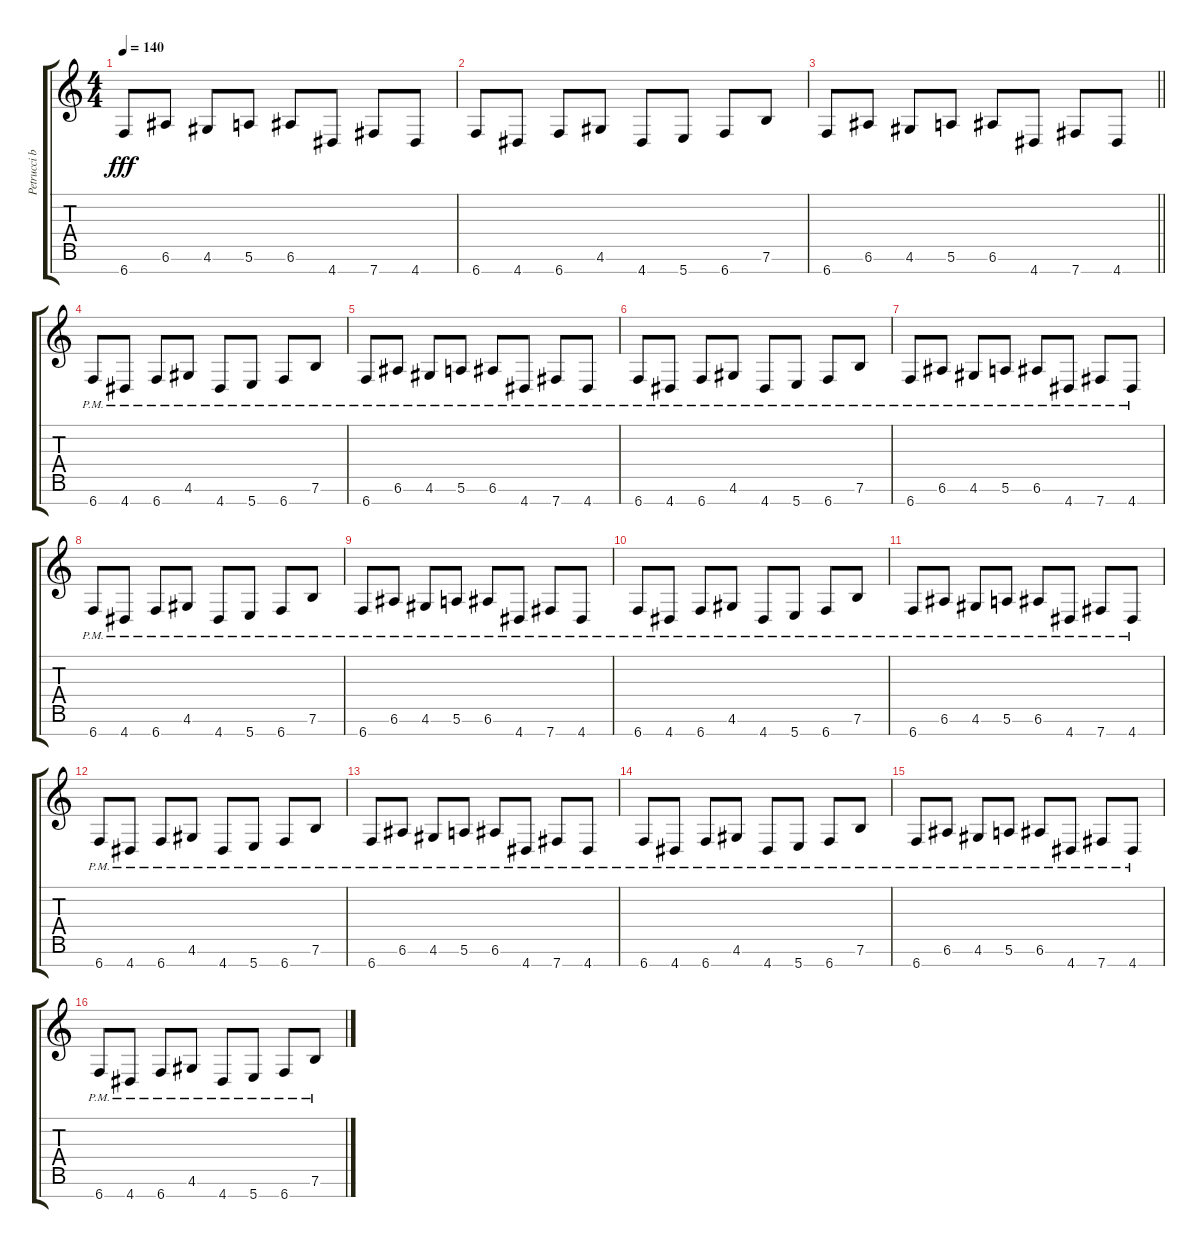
\track ("Petrucci base 1" "Petrucci b") {instrument distortionguitar}
\staff {score tabs}
\tuning (E4 B3 G3 D3 A2 E2 B1) {hide}
\ts (4 4)
\tempo 140
\clef g2
\ks c
6.7.8{dy fff} 6.6.8 4.6.8 5.6.8 6.6.8 4.7.8 7.7.8 4.7.8 |
6.7.8 4.7.8 6.7.8 4.6.8 4.7.8 5.7.8 6.7.8 7.6.8 |
\barLineRight lightlight
6.7.8 6.6.8 4.6.8 5.6.8 6.6.8 4.7.8 7.7.8 4.7.8 |
6.7{pm}.8{volume 10} 4.7{pm}.8 6.7{pm}.8 4.6{pm}.8 4.7{pm}.8 5.7{pm}.8 6.7{pm}.8 7.6{pm}.8 |
6.7{pm}.8 6.6{pm}.8 4.6{pm}.8 5.6{pm}.8 6.6{pm}.8 4.7{pm}.8 7.7{pm}.8 4.7{pm}.8 |
6.7{pm}.8 4.7{pm}.8 6.7{pm}.8 4.6{pm}.8 4.7{pm}.8 5.7{pm}.8 6.7{pm}.8 7.6{pm}.8 |
6.7{pm}.8 6.6{pm}.8 4.6{pm}.8 5.6{pm}.8 6.6{pm}.8 4.7{pm}.8 7.7{pm}.8 4.7{pm}.8 |
6.7{pm}.8 4.7{pm}.8 6.7{pm}.8 4.6{pm}.8 4.7{pm}.8 5.7{pm}.8 6.7{pm}.8 7.6{pm}.8 |
6.7{pm}.8 6.6{pm}.8 4.6{pm}.8 5.6{pm}.8 6.6{pm}.8 4.7{pm}.8 7.7{pm}.8 4.7{pm}.8 |
6.7{pm}.8 4.7{pm}.8 6.7{pm}.8 4.6{pm}.8 4.7{pm}.8 5.7{pm}.8 6.7{pm}.8 7.6{pm}.8 |
6.7{pm}.8 6.6{pm}.8 4.6{pm}.8 5.6{pm}.8 6.6{pm}.8 4.7{pm}.8 7.7{pm}.8 4.7{pm}.8 |
6.7{pm}.8 4.7{pm}.8 6.7{pm}.8 4.6{pm}.8 4.7{pm}.8 5.7{pm}.8 6.7{pm}.8 7.6{pm}.8 |
6.7{pm}.8 6.6{pm}.8 4.6{pm}.8 5.6{pm}.8 6.6{pm}.8 4.7{pm}.8 7.7{pm}.8 4.7{pm}.8 |
6.7{pm}.8 4.7{pm}.8 6.7{pm}.8 4.6{pm}.8 4.7{pm}.8 5.7{pm}.8 6.7{pm}.8 7.6{pm}.8 |
6.7{pm}.8 6.6{pm}.8 4.6{pm}.8 5.6{pm}.8 6.6{pm}.8 4.7{pm}.8 7.7{pm}.8 4.7{pm}.8 |
6.7{pm}.8 4.7{pm}.8 6.7{pm}.8 4.6{pm}.8 4.7{pm}.8 5.7{pm}.8 6.7{pm}.8 7.6{pm}.8
